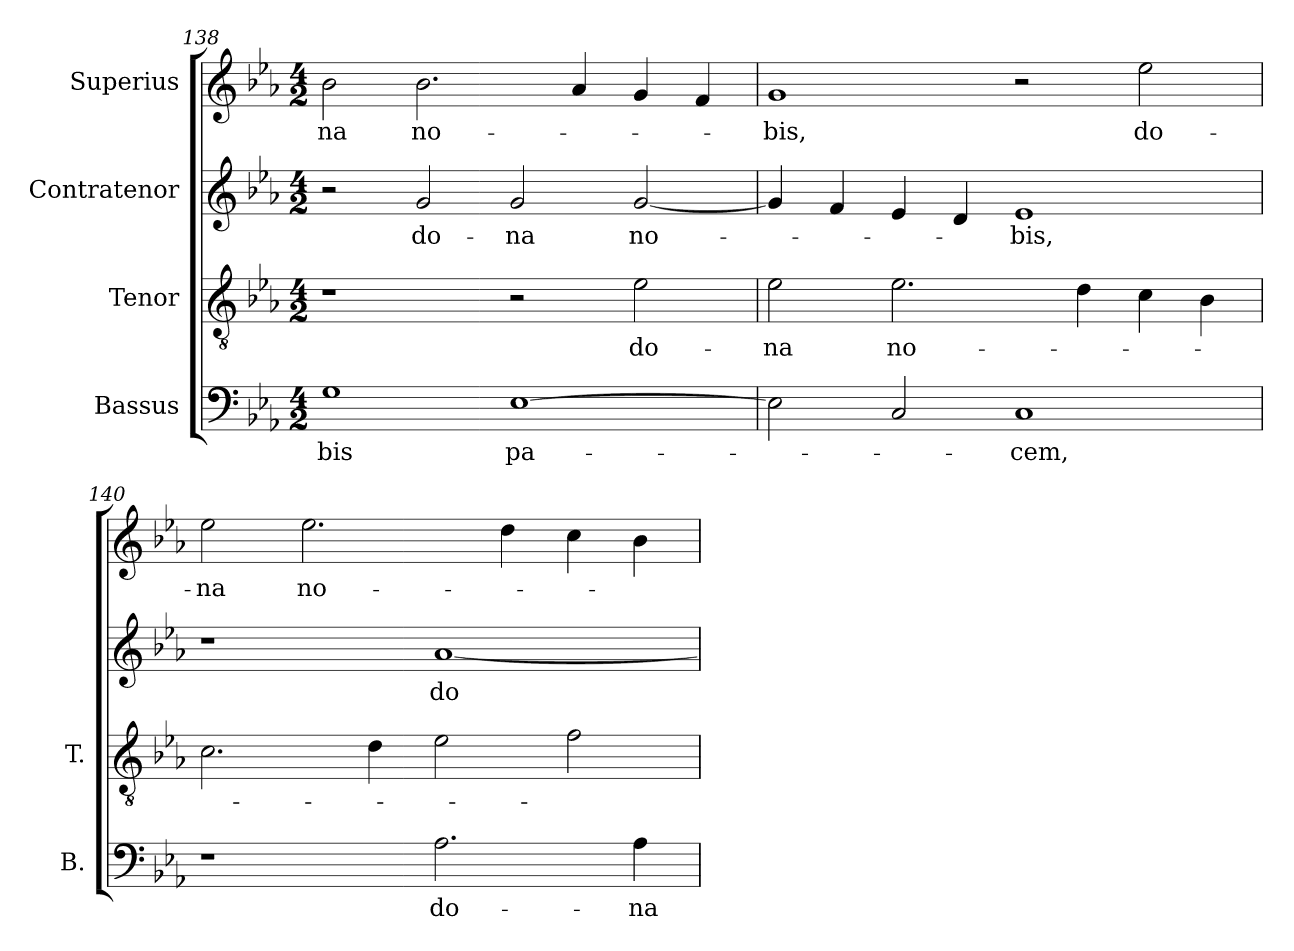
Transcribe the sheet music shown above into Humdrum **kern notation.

**kern	**text	**kern	**text	**kern	**text	**kern	**text
*part4	*part4	*part3	*part3	*part2	*part2	*part1	*part1
*staff4	*staff4	*staff3	*staff3	*staff2	*staff2	*staff1	*staff1
*I"Bassus	*	*I"Tenor	*	*I"Contratenor	*	*I"Superius	*
*I'B.	*	*I'T.	*	*	*	*	*
*clefF4	*	*clefGv2	*	*clefG2	*	*clefG2	*
*	*	*ITrd7c12	*	*ITrd7c12	*	*	*
*k[b-e-a-]	*	*k[b-e-a-]	*	*k[b-e-a-]	*	*k[b-e-a-]	*
*E-:	*	*E-:	*	*E-:	*	*E-:	*
*M4/2	*	*M4/2	*	*M4/2	*	*M4/2	*
=138	=138	=138	=138	=138	=138	=138	=138
!	!LO:LY:b:color=#000000	!	!	!	!	!	!
!	!	!	!	!	!	!	!LO:LY:b:color=#000000
1Gi	-bis	1r	.	2r	.	2b-i\	-na
!	!	!	!	!	!LO:LY:b:color=#000000	!	!
!	!	!	!	!	!	!	!LO:LY:b:color=#000000
.	.	.	.	2Gi/	do-	2.b-i\	no-
!	!LO:LY:b:color=#000000	!	!	!	!	!	!
!	!	!	!	!	!LO:LY:b:color=#000000	!	!
[>1E-i	pa-	2r	.	2Gi/	-na	.	.
.	.	.	.	.	.	4a-i/	.
!	!	!	!LO:LY:b:color=#000000	!	!	!	!
!	!	!	!	!	!LO:LY:b:color=#000000	!	!
.	.	2E-i\	do-	[<2Gi/	no-	4gi/	.
.	.	.	.	.	.	4fi/	.
=139	=139	=139	=139	=139	=139	=139	=139
!	!	!	!LO:LY:b:color=#000000	!	!	!	!
!	!	!	!	!	!	!	!LO:LY:b:color=#000000
2E-i\]	.	2E-i\	-na	4Gi/]	.	1gi	-bis,
.	.	.	.	4Fi/	.	.	.
!	!	!	!LO:LY:b:color=#000000	!	!	!	!
2Ci/	.	2.E-i\	no-	4E-i/	.	.	.
.	.	.	.	4Di/	.	.	.
!	!LO:LY:b:color=#000000	!	!	!	!	!	!
!	!	!	!	!	!LO:LY:b:color=#000000	!	!
1Ci	-cem,	.	.	1E-i	-bis,	2r	.
.	.	4Di\	.	.	.	.	.
!	!	!	!	!	!	!	!LO:LY:b:color=#000000
.	.	4Ci\	.	.	.	2ee-i\	do-
.	.	4BB-i\	.	.	.	.	.
=140	=140	=140	=140	=140	=140	=140	=140
!	!	!	!	!	!	!	!LO:LY:b:color=#000000
1r	.	2.Ci\	.	1r	.	2ee-i\	-na
!	!	!	!	!	!	!	!LO:LY:b:color=#000000
.	.	.	.	.	.	2.ee-i\	no-
.	.	4Di\	.	.	.	.	.
!	!LO:LY:b:color=#000000	!	!	!	!	!	!
!	!	!	!	!	!LO:LY:b:color=#000000	!	!
2.A-i\	do-	2E-i\	.	[<1A-i	do-	.	.
.	.	.	.	.	.	4ddi\	.
.	.	2Fi\	.	.	.	4cci\	.
!	!LO:LY:b:color=#000000	!	!	!	!	!	!
4A-i\	-na	.	.	.	.	4b-i\	.
=	=	=	=	=	=	=	=
*-	*-	*-	*-	*-	*-	*-	*-
